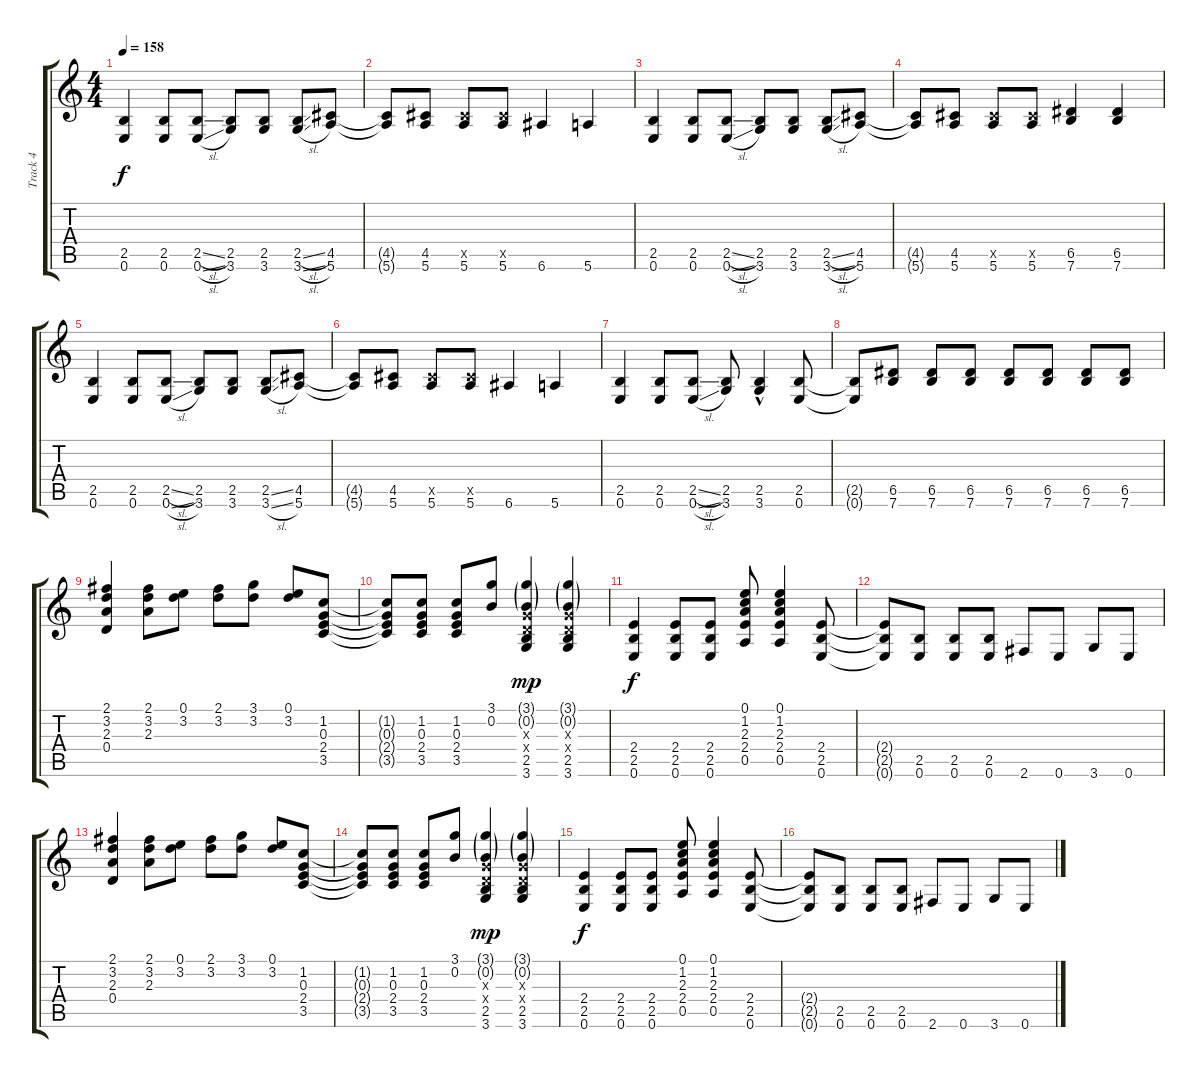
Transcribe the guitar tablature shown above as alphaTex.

\track ("Track 4" "Track 4") {instrument acousticguitarsteel}
\staff {score tabs}
\tuning (E4 B3 G3 D3 A2 E2) {hide}
\ts (4 4)
\tempo 158
\clef g2
\ks c
(2.5 0.6).4{dy f} (2.5 0.6).8 (2.5{sl} 0.6{sl}).8 (2.5 3.6).8 (2.5 3.6).8 (2.5{sl} 3.6{sl}).8 (4.5 5.6).8 |
(4.5{t} 5.6{t}).8 (4.5 5.6).8 (4.5{x} 5.6).8 (4.5{x} 5.6).8 6.6.4 5.6.4 |
(2.5 0.6).4 (2.5 0.6).8 (2.5{sl} 0.6{sl}).8 (2.5 3.6).8 (2.5 3.6).8 (2.5{sl} 3.6{sl}).8 (4.5 5.6).8 |
(4.5{t} 5.6{t}).8 (4.5 5.6).8 (4.5{x} 5.6).8 (4.5{x} 5.6).8 (6.5 7.6).4 (6.5 7.6).4 |
(2.5 0.6).4 (2.5 0.6).8 (2.5{sl} 0.6{sl}).8 (2.5 3.6).8 (2.5 3.6).8 (2.5{ss} 3.6{sl}).8 (4.5 5.6).8 |
(4.5{t} 5.6{t}).8 (4.5 5.6).8 (4.5{x} 5.6).8 (4.5{x} 5.6).8 6.6.4 5.6.4 |
(2.5 0.6).4 (2.5 0.6).8 (2.5{sl} 0.6{sl}).8 (2.5 3.6).8 (2.5{hac} 3.6).4 (2.5 0.6).8 |
(2.5{t} 0.6{t}).8 (6.5 7.6).8 (6.5 7.6).8 (6.5 7.6).8 (6.5 7.6).8 (6.5 7.6).8 (6.5 7.6).8 (6.5 7.6).8 |
(2.1 3.2 2.3 0.4).4 (2.1 3.2 2.3).8 (0.1 3.2).8 (2.1 3.2).8 (3.1 3.2).8 (0.1 3.2).8 (1.2 0.3 2.4 3.5).8 |
(1.2{t} 0.3{t} 2.4{t} 3.5{t}).8 (1.2 0.3 2.4 3.5).8 (1.2 0.3 2.4 3.5).8 (3.1 0.2).8 (3.1{g} 0.2{g} 0.3{x} 0.4{x} 2.5 3.6).4{dy mp} (3.1{g} 0.2{g} 0.3{x} 0.4{x} 2.5 3.6).4 |
(2.4 2.5 0.6).4{dy f} (2.4 2.5 0.6).8 (2.4 2.5 0.6).8 (0.1 1.2 2.3 2.4 0.5).8 (0.1 1.2 2.3 2.4 0.5).4 (2.4 2.5 0.6).8 |
(2.4{t} 2.5{t} 0.6{t}).8 (2.5 0.6).8 (2.5 0.6).8 (2.5 0.6).8 2.6.8 0.6.8 3.6.8 0.6.8 |
(2.1 3.2 2.3 0.4).4 (2.1 3.2 2.3).8 (0.1 3.2).8 (2.1 3.2).8 (3.1 3.2).8 (0.1 3.2).8 (1.2 0.3 2.4 3.5).8 |
(1.2{t} 0.3{t} 2.4{t} 3.5{t}).8 (1.2 0.3 2.4 3.5).8 (1.2 0.3 2.4 3.5).8 (3.1 0.2).8 (3.1{g} 0.2{g} 0.3{x} 0.4{x} 2.5 3.6).4{dy mp} (3.1{g} 0.2{g} 0.3{x} 0.4{x} 2.5 3.6).4 |
(2.4 2.5 0.6).4{dy f} (2.4 2.5 0.6).8 (2.4 2.5 0.6).8 (0.1 1.2 2.3 2.4 0.5).8 (0.1 1.2 2.3 2.4 0.5).4 (2.4 2.5 0.6).8 |
(2.4{t} 2.5{t} 0.6{t}).8 (2.5 0.6).8 (2.5 0.6).8 (2.5 0.6).8 2.6.8 0.6.8 3.6.8 0.6.8
